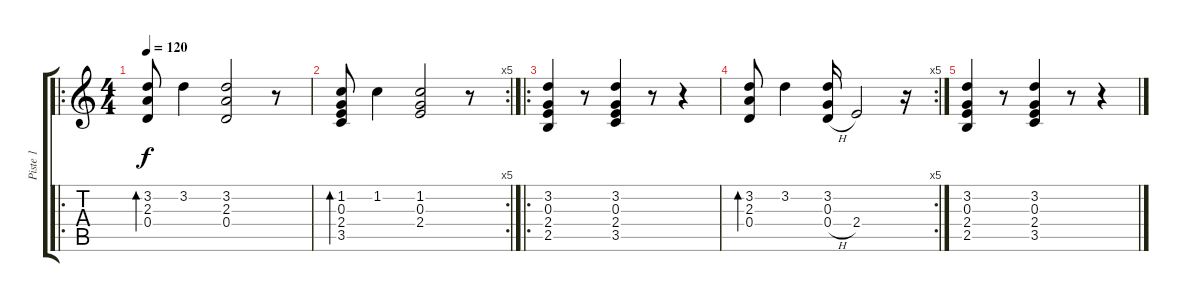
\track ("Piste 1" "Piste 1") {instrument acousticguitarnylon}
\staff {score tabs}
\tuning (E4 B3 G3 D3 A2 E2) {hide}
\ro
\ts (4 4)
\tempo 120
\clef g2
\ks c
(3.2 2.3 0.4).8{bd 240 dy f instrument acousticguitarnylon} 3.2.4 (3.2 2.3 0.4).2 r.8 |
\rc 5
(1.2 0.3 2.4 3.5).8{bd 240} 1.2.4 (1.2 0.3 2.4).2 r.8 |
\ro
(3.2 0.3 2.4 2.5).4 r.8 (3.2 0.3 2.4 3.5).4 r.8 r.4 |
\rc 5
(3.2 2.3 0.4).8{bd 240} 3.2.4 (3.2 0.3 0.4{h}).16 2.4.2 r.16 |
(3.2 0.3 2.4 2.5).4 r.8 (3.2 0.3 2.4 3.5).4 r.8 r.4
